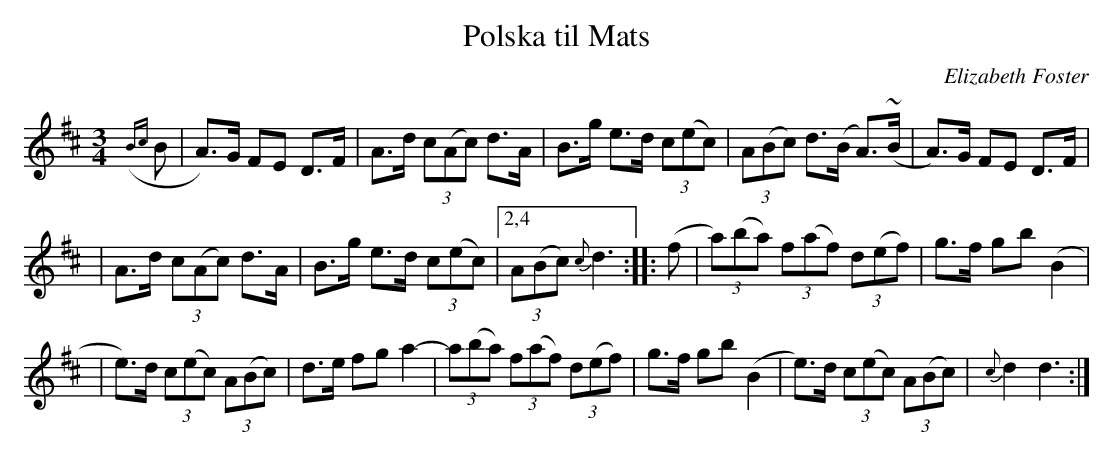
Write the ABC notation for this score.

X:1
T: Polska til Mats
C: Elizabeth Foster
M: 3/4
L: 1/8
K: D
({Bc}B \
| A)>G FE D>F | A>d (3c(Ac) d>A | B>g e>d (3c(ec) | (3A(Bc) d>(B A)>(~B | A)>G FE D>F |
| A>d (3c(Ac) d>A | B>g e>d (3c(ec) |2,4 (3A(Bc) {c}d3 :: (f | (3a)(ba) (3f(af) (3d(ef) | g>f gb (B2 |
| e>)d (3c(ec) (3A(Bc) | d>e fg a2- | (3a(ba) (3f(af) (3d(ef) | g>f gb (B2 | e>)d (3c(ec) (3A(Bc) | {c}d2 d3 :|
